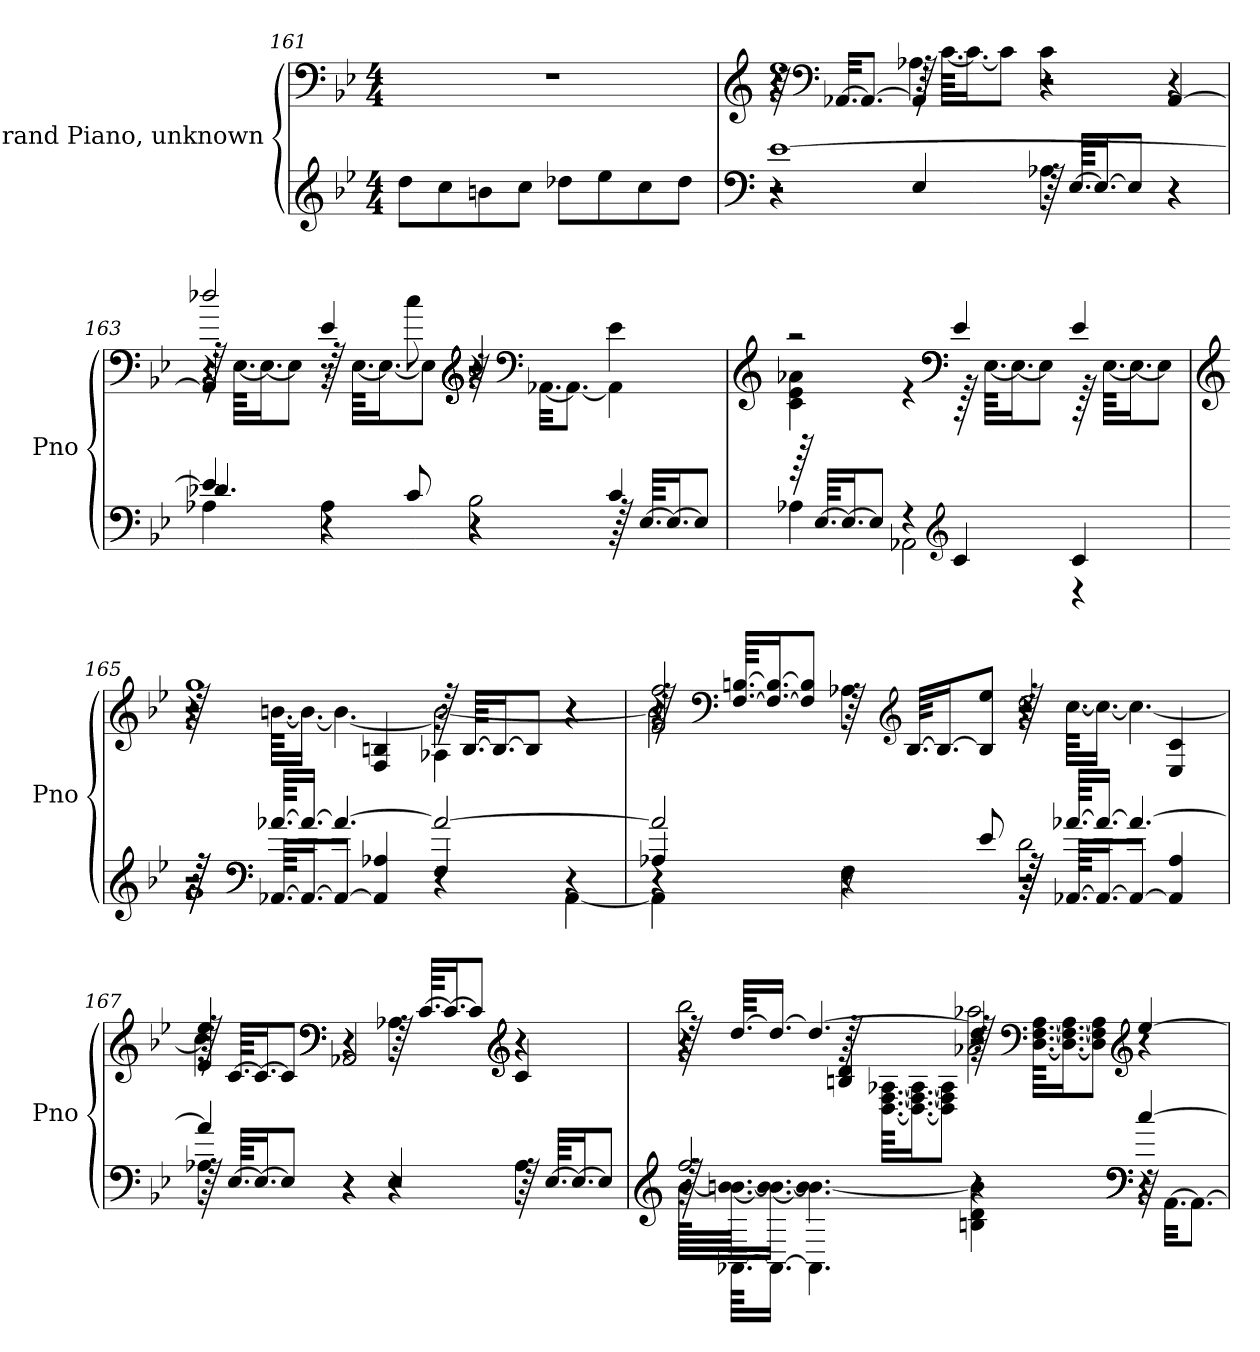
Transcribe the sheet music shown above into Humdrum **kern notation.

**kern	**kern
*part1	*part1
*staff2	*staff1
*I"Grand Piano, unknown	*
*I'Pno	*
*clefG2	*clefF4
*k[b-e-]	*k[b-e-]
*M4/4	*M4/4
=161	=161
8dd\L	1r
8cc\	.
8bn\	.
8cc\J	.
8dd-X\L	.
8ee-\	.
8cc\	.
8dd-\J	.
!!LO:PB:g=z
=162	=162
*clefF4	*clefG2
*^	*^
*	*^	*	*^
*	*	*	*	*	*^
[1e-	2r	4r	1ee-	4r	64r	4r
*	*	*	*clefF4	*	*	*
.	.	.	.	.	[32.AA-X/KKL	.
.	.	.	.	.	8.AA-/J_	.
.	.	4E-/	.	128r	4AA-/]	4A-X\
.	.	.	.	[64.c\KKLL	.	.
.	.	.	.	16.c\J_	.	.
.	.	.	.	8c\J]	.	.
.	4A-X\	128r	.	4c\	4r	2r
.	.	[64.E-/KKLL	.	.	.	.
.	.	16.E-/J_	.	.	.	.
.	.	8E-/J]	.	.	.	.
.	4r	4r	.	4r	[4AA-/	.
!!LO:LB:g=z	!!	!!	!!
=163	=163	=163	=163	=163	=163	=163
4e-/]	4A-X\	4.d-X/	2dd-X/	128r	4AA-/]	4r
.	.	.	.	[64.E-\KKLL	.	.
.	.	.	.	16.E-\J_	.	.
.	.	.	.	8E-\J]	.	.
4r	4A-\	.	.	8r	4e-/	128r
.	.	.	.	.	.	[64.E-\KKLL
.	.	.	.	.	.	16.E-\J_
.	.	8c/	.	8cc\	.	8E-\J]
*	*	*	*clefG2	*	*	*
4r	2B-\	4r	2b-/	4r	2r	64r
*	*	*	*clefF4	*	*	*
.	.	.	.	.	.	[32.AA-X\KKL
.	.	.	.	.	.	8.AA-\J_
4c/	.	128r	.	4e-\	.	4AA-\]
.	.	[64.E-/KKLL	.	.	.	.
.	.	16.E-/J_	.	.	.	.
.	.	8E-/J]	.	.	.	.
*v	*v	*v	*	*	*	*
*	*v	*v	*v	*v
!!LO:LB:g=z
=164	=164
*	*clefG2
*^	*^
128r	4A-X\	2r	4c\ 4e-\ 4a-X\
[64.E-/KKLL	.	.	.
16.E-/J_	.	.	.
8E-/J]	.	.	.
4r	2AA-X\	.	4r
*clefG2	*	*clefF4	*
4c/	.	4e-/	128r
.	.	.	[64.E-\KKLL
.	.	.	16.E-\J_
.	.	.	8E-\J]
4c/	4r	4e-/	128r
.	.	.	[64.E-\KKLL
.	.	.	16.E-\J_
.	.	.	8E-\J]
*v	*v	*	*
*	*v	*v
=165	=165
*	*clefG2
*^	*^
*	*^	*	*^
*	*	*^	*	*	*^
128r	1g	128r	2r	1gg	128r	4r	2r
*clefF4	*	*	*	*	*	*	*
[64.a-X/KKLL	.	[64.AA-X/KKLL	.	.	[64.bn\KKLL	.	.
16.a-/JJ_	.	16.AA-/J_	.	.	16.b\JJ_	.	.
4.a-/_	.	8AA-/J_	.	.	4.b\_	.	.
.	.	4AA-/] 4A-X/	.	.	.	4F/ 4Bn/	.
2a-/_	.	4F/	4r	.	2b\_	128r	4A-X\
.	.	.	.	.	.	[64.B/KKLL	.
.	.	.	.	.	.	16.B/J_	.
.	.	.	.	.	.	8B/J]	.
.	.	4r	[4AA-\	.	.	4r	4r
!!LO:LB:g=z	!!	!!	!!
=166	=166	=166	=166	=166	=166	=166	=166
2a-/]	4r	4A-X/	4AA-\]	2f/ 2ff/	2b\]	128r	4r
*	*	*	*	*clefF4	*	*	*
.	.	.	.	.	.	[64.F/ [64.Bn/KKLL	.
.	.	.	.	.	.	16.F/_ 16.B/_J	.
.	.	.	.	.	.	8F/] 8B/]J	.
.	4F\	8r	4r	.	.	128r	4A-X\
*	*	*	*	*clefG2	*	*	*
.	.	.	.	.	.	[64.B/KKLL	.
.	.	.	.	.	.	16.B/J_	.
.	.	8e-/	.	.	.	8B/] 8ee-/J	.
128r	2d\	128r	2r	2dd/	128r	4r	2r
[64.a-X/KKLL	.	[64.AA-X/KKLL	.	.	[64.cc\KKLL	.	.
16.a-/JJ_	.	16.AA-/J_	.	.	16.cc\JJ_	.	.
4.a-/_	.	8AA-/J_	.	.	4.cc\_	.	.
.	.	4AA-/] 4A-/	.	.	.	4E-/ 4c/	.
*	*	*v	*v	*	*	*	*
*	*	*	*	*	*v	*v
!!LO:LB:g=z
=167	=167	=167	=167	=167	=167
4a-/]	4A-X\	128r	4e-/ 4ee-/	4cc\]	128r
.	.	[64.E-/KKLL	.	.	[64.c/KKLL
.	.	16.E-/J_	.	.	16.c/J_
.	.	8E-/J]	.	.	8c/J]
*	*	*	*clefF4	*	*
4r	4r	4r	2AA-X/	4r	4r
2r	4r	4E-/	.	4A-X\	128r
.	.	.	.	.	[64.c/KKLL
.	.	.	.	.	16.c/J_
.	.	.	.	.	8c/J]
*	*	*	*clefG2	*	*
.	4A-\	128r	4r	4r	4c/
.	.	[64.E-/KKLL	.	.	.
.	.	16.E-/J_	.	.	.
.	.	8E-/J]	.	.	.
*	*	*	*v	*v	*v
!!LO:PB:g=z
=168	=168	=168	=168
*clefG2	*	*	*
*	*	*	*^
*	*	*	*	*^
*	*	*	*	*	*^
2.ff/	[128b-\KLLLL	128r	128r	2bb-\	4r	4r
.	64.b-\_ [64.bn\JJ	[64.AA-X\KKLL	[64.dd/KKLL	.	.	.
.	16.b-\_ 16.b\_JJ	16.AA-\JJ_	16.dd/JJ_	.	.	.
.	4.b-\] 4.b\_	4.AA-\]	4.dd/_	.	.	.
.	.	.	.	.	4Bn/ 4d/	128r
.	.	.	.	.	.	[64.D\ [64.F\ [64.A-X\KKLL
.	.	.	.	.	.	16.D\_ 16.F\_ 16.A-\_J
.	.	.	.	.	.	8D\] 8F\] 8A-\]J
.	4Bn\ 4d\ 4b\]	4r	4dd/]	2a-X\ 2aa-X\	2r	128r
*	*	*	*clefF4	*	*	*
.	.	.	.	.	.	[64.D\ [64.F\ [64.A-\KKLL
.	.	.	.	.	.	16.D\_ 16.F\_ 16.A-\_J
.	.	.	.	.	.	8D\] 8F\] 8A-\]J
*clefF4	*	*	*clefG2	*	*	*
[4cc/	4r	64r	[4ee-/	.	.	4r
.	.	[32.AA-\KKL	.	.	.	.
.	.	8.AA-\J_	.	.	.	.
*v	*v	*v	*	*	*	*
*	*v	*v	*v	*v
=	=
*-	*-
